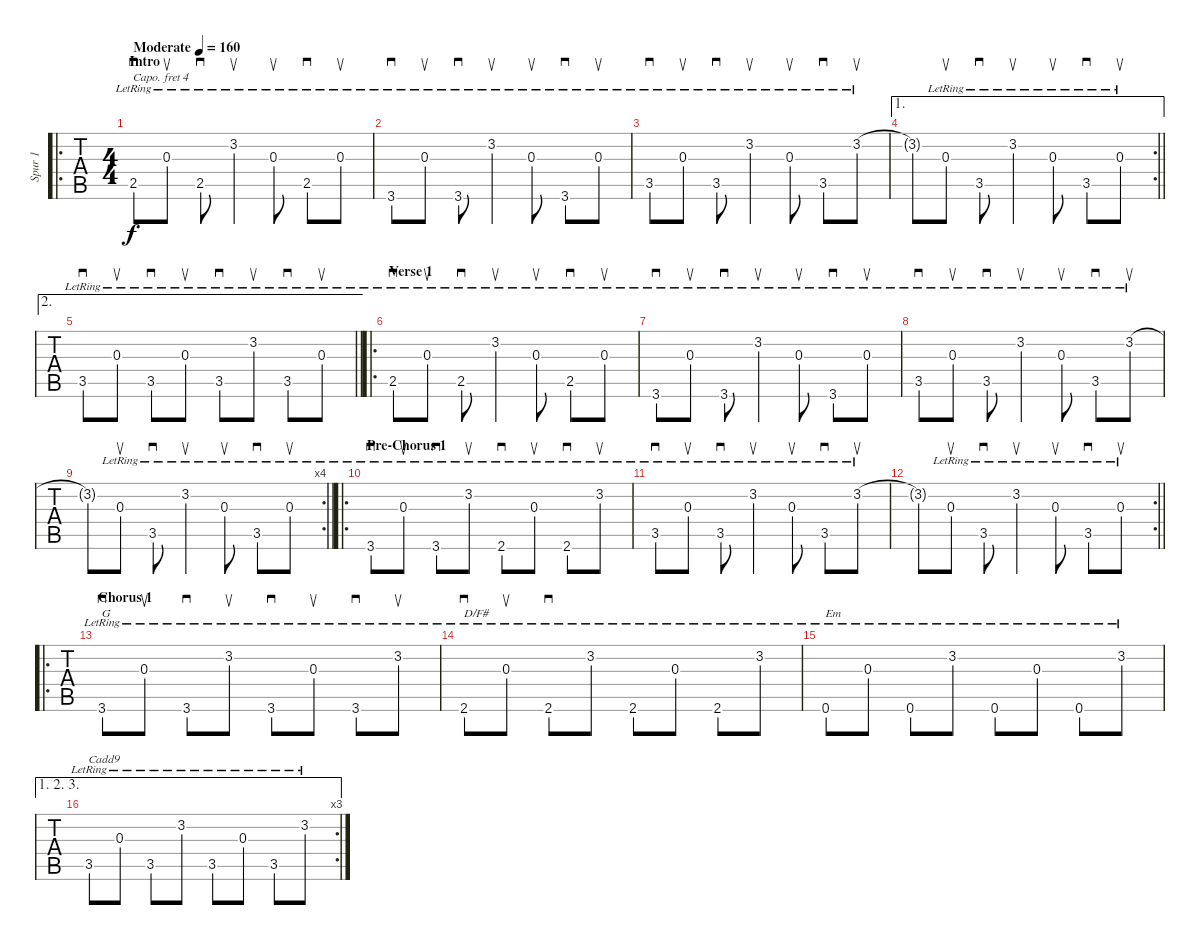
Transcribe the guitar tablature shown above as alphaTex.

\track ("Spur 1" "Spur 1") {instrument acousticguitarsteel}
\staff {tabs}
\capo 4
\tuning (E4 B3 G3 D3 A2 E2) {hide}
\ro
\ts (4 4)
\section ("" "Intro")
\tempo (160 "Moderate")
\clef g2
\ks c
2.5{lr}.8{sd dy f instrument acousticguitarsteel} 0.3{lr}.8{su} 2.5{lr}.8{sd} 3.2{lr}.4{su} 0.3{lr}.8{su} 2.5{lr}.8{sd} 0.3{lr}.8{su} |
3.6{lr}.8{sd} 0.3{lr}.8{su} 3.6{lr}.8{sd} 3.2{lr}.4{su} 0.3{lr}.8{su} 3.6{lr}.8{sd} 0.3{lr}.8{su} |
3.5{lr}.8{sd} 0.3{lr}.8{su} 3.5{lr}.8{sd} 3.2{lr}.4{su} 0.3{lr}.8{su} 3.5{lr}.8{sd} 3.2{lr}.8{su} |
\ae 1
\rc 2
\barLineRight lightlight
3.2{t}.8 0.3{lr}.8{su} 3.5{lr}.8{sd} 3.2{lr}.4{su} 0.3{lr}.8{su} 3.5{lr}.8{sd} 0.3{lr}.8{su} |
\ae 2
\barLineRight lightlight
3.5{lr}.8{sd} 0.3{lr}.8{su} 3.5{lr}.8{sd} 0.3{lr}.8{su} 3.5{lr}.8{sd} 3.2{lr}.8{su} 3.5{lr}.8{sd} 0.3{lr}.8{su} |
\ro
\section ("" "Verse 1")
2.5{lr}.8{sd} 0.3{lr}.8{su} 2.5{lr}.8{sd} 3.2{lr}.4{su} 0.3{lr}.8{su} 2.5{lr}.8{sd} 0.3{lr}.8{su} |
3.6{lr}.8{sd} 0.3{lr}.8{su} 3.6{lr}.8{sd} 3.2{lr}.4{su} 0.3{lr}.8{su} 3.6{lr}.8{sd} 0.3{lr}.8{su} |
3.5{lr}.8{sd} 0.3{lr}.8{su} 3.5{lr}.8{sd} 3.2{lr}.4{su} 0.3{lr}.8{su} 3.5{lr}.8{sd} 3.2{lr}.8{su} |
\rc 4
\barLineRight lightlight
3.2{t}.8 0.3{lr}.8{su} 3.5{lr}.8{sd} 3.2{lr}.4{su} 0.3{lr}.8{su} 3.5{lr}.8{sd} 0.3{lr}.8{su} |
\ro
\section ("" "Pre-Chorus 1")
3.6{lr}.8{sd} 0.3{lr}.8{su} 3.6{lr}.8{sd} 3.2{lr}.8{su} 2.6{lr}.8{sd} 0.3{lr}.8{su} 2.6{lr}.8{sd} 3.2{lr}.8{su} |
3.5{lr}.8{sd} 0.3{lr}.8{su} 3.5{lr}.8{sd} 3.2{lr}.4{su} 0.3{lr}.8{su} 3.5{lr}.8{sd} 3.2{lr}.8{su} |
\rc 2
\barLineRight lightlight
3.2{t}.8 0.3{lr}.8{su} 3.5{lr}.8{sd} 3.2{lr}.4{su} 0.3{lr}.8{su} 3.5{lr}.8{sd} 0.3{lr}.8{su} |
\ro
\section ("" "Chorus 1")
3.6{lr}.8{sd txt "G"} 0.3{lr}.8{su} 3.6{lr}.8{sd} 3.2{lr}.8{su} 3.6{lr}.8{sd} 0.3{lr}.8{su} 3.6{lr}.8{sd} 3.2{lr}.8{su} |
2.6{lr}.8{sd txt "D/F#"} 0.3{lr}.8{su} 2.6{lr}.8{sd} 3.2{lr}.8 2.6{lr}.8 0.3{lr}.8 2.6{lr}.8 3.2{lr}.8 |
0.6{lr}.8{txt "Em"} 0.3{lr}.8 0.6{lr}.8 3.2{lr}.8 0.6{lr}.8 0.3{lr}.8 0.6{lr}.8 3.2{lr}.8 |
\ae (1 2 3)
\rc 3
3.5{lr}.8{txt "Cadd9"} 0.3{lr}.8 3.5{lr}.8 3.2{lr}.8 3.5{lr}.8 0.3{lr}.8 3.5{lr}.8 3.2{lr}.8
